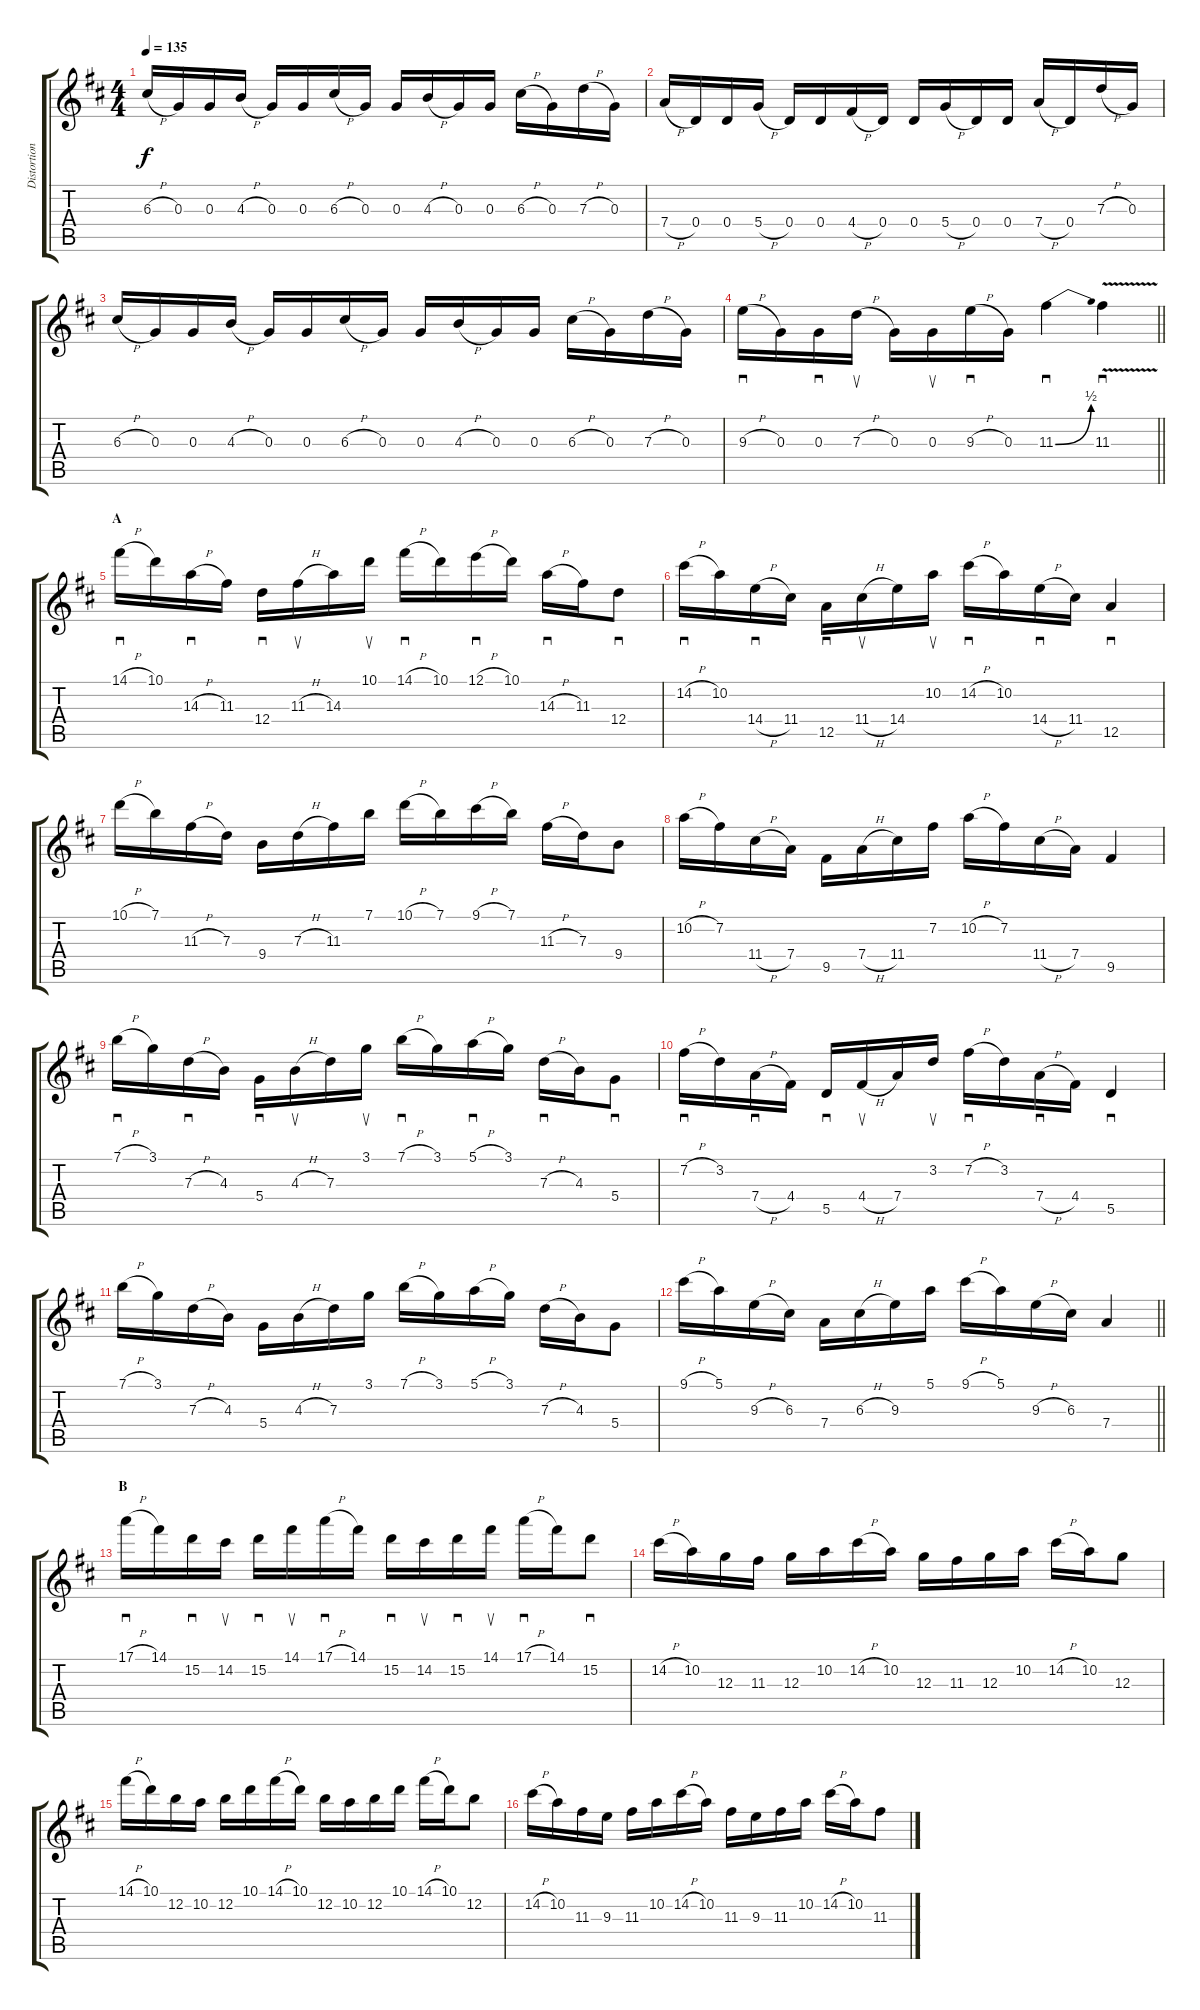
\track ("Distortion Guitar" "Distortion") {instrument overdrivenguitar}
\staff {score tabs}
\tuning (E4 B3 G3 D3 A2 E2) {hide}
\ts (4 4)
\tempo 135
\clef g2
\ks d
6.3{h}.16{dy f} 0.3.16 0.3.16 4.3{h}.16 0.3.16 0.3.16 6.3{h}.16 0.3.16 0.3.16 4.3{h}.16 0.3.16 0.3.16 6.3{h}.16 0.3.16 7.3{h}.16 0.3.16 |
7.4{h}.16 0.4.16 0.4.16 5.4{h}.16 0.4.16 0.4.16 4.4{h}.16 0.4.16 0.4.16 5.4{h}.16 0.4.16 0.4.16 7.4{h}.16 0.4.16 7.3{h}.16 0.3.16 |
6.3{h}.16 0.3.16 0.3.16 4.3{h}.16 0.3.16 0.3.16 6.3{h}.16 0.3.16 0.3.16 4.3{h}.16 0.3.16 0.3.16 6.3{h}.16 0.3.16 7.3{h}.16 0.3.16 |
\barLineRight lightlight
9.3{h}.16{sd} 0.3.16 0.3.16{sd} 7.3{h}.16{su} 0.3.16 0.3.16{su} 9.3{h}.16{sd} 0.3.16 11.3{be (bend 0 0 60 2)}.4{sd} 11.3{v}.4{sd} |
\section ("" "A")
14.1{h}.16{sd} 10.1.16 14.3{h}.16{sd} 11.3.16 12.4.16{sd} 11.3{h}.16{su} 14.3.16 10.1.16{su} 14.1{h}.16{sd} 10.1.16 12.1{h}.16{sd} 10.1.16 14.3{h}.16{sd} 11.3.16 12.4.8{sd} |
14.2{h}.16{sd} 10.2.16 14.4{h}.16{sd} 11.4.16 12.5.16{sd} 11.4{h}.16{su} 14.4.16 10.2.16{su} 14.2{h}.16{sd} 10.2.16 14.4{h}.16{sd} 11.4.16 12.5.4{sd} |
10.1{h}.16 7.1.16 11.3{h}.16 7.3.16 9.4.16 7.3{h}.16 11.3.16 7.1.16 10.1{h}.16 7.1.16 9.1{h}.16 7.1.16 11.3{h}.16 7.3.16 9.4.8 |
10.2{h}.16 7.2.16 11.4{h}.16 7.4.16 9.5.16 7.4{h}.16 11.4.16 7.2.16 10.2{h}.16 7.2.16 11.4{h}.16 7.4.16 9.5.4 |
7.1{h}.16{sd} 3.1.16 7.3{h}.16{sd} 4.3.16 5.4.16{sd} 4.3{h}.16{su} 7.3.16 3.1.16{su} 7.1{h}.16{sd} 3.1.16 5.1{h}.16{sd} 3.1.16 7.3{h}.16{sd} 4.3.16 5.4.8{sd} |
7.2{h}.16{sd} 3.2.16 7.4{h}.16{sd} 4.4.16 5.5.16{sd} 4.4{h}.16{su} 7.4.16 3.2.16{su} 7.2{h}.16{sd} 3.2.16 7.4{h}.16{sd} 4.4.16 5.5.4{sd} |
7.1{h}.16 3.1.16 7.3{h}.16 4.3.16 5.4.16 4.3{h}.16 7.3.16 3.1.16 7.1{h}.16 3.1.16 5.1{h}.16 3.1.16 7.3{h}.16 4.3.16 5.4.8 |
\barLineRight lightlight
9.1{h}.16 5.1.16 9.3{h}.16 6.3.16 7.4.16 6.3{h}.16 9.3.16 5.1.16 9.1{h}.16 5.1.16 9.3{h}.16 6.3.16 7.4.4 |
\section ("" "B")
17.1{h}.16{sd} 14.1.16 15.2.16{sd} 14.2.16{su} 15.2.16{sd} 14.1.16{su} 17.1{h}.16{sd} 14.1.16 15.2.16{sd} 14.2.16{su} 15.2.16{sd} 14.1.16{su} 17.1{h}.16{sd} 14.1.16 15.2.8{sd} |
14.2{h}.16 10.2.16 12.3.16 11.3.16 12.3.16 10.2.16 14.2{h}.16 10.2.16 12.3.16 11.3.16 12.3.16 10.2.16 14.2{h}.16 10.2.16 12.3.8 |
14.1{h}.16 10.1.16 12.2.16 10.2.16 12.2.16 10.1.16 14.1{h}.16 10.1.16 12.2.16 10.2.16 12.2.16 10.1.16 14.1{h}.16 10.1.16 12.2.8 |
14.2{h}.16 10.2.16 11.3.16 9.3.16 11.3.16 10.2.16 14.2{h}.16 10.2.16 11.3.16 9.3.16 11.3.16 10.2.16 14.2{h}.16 10.2.16 11.3.8
